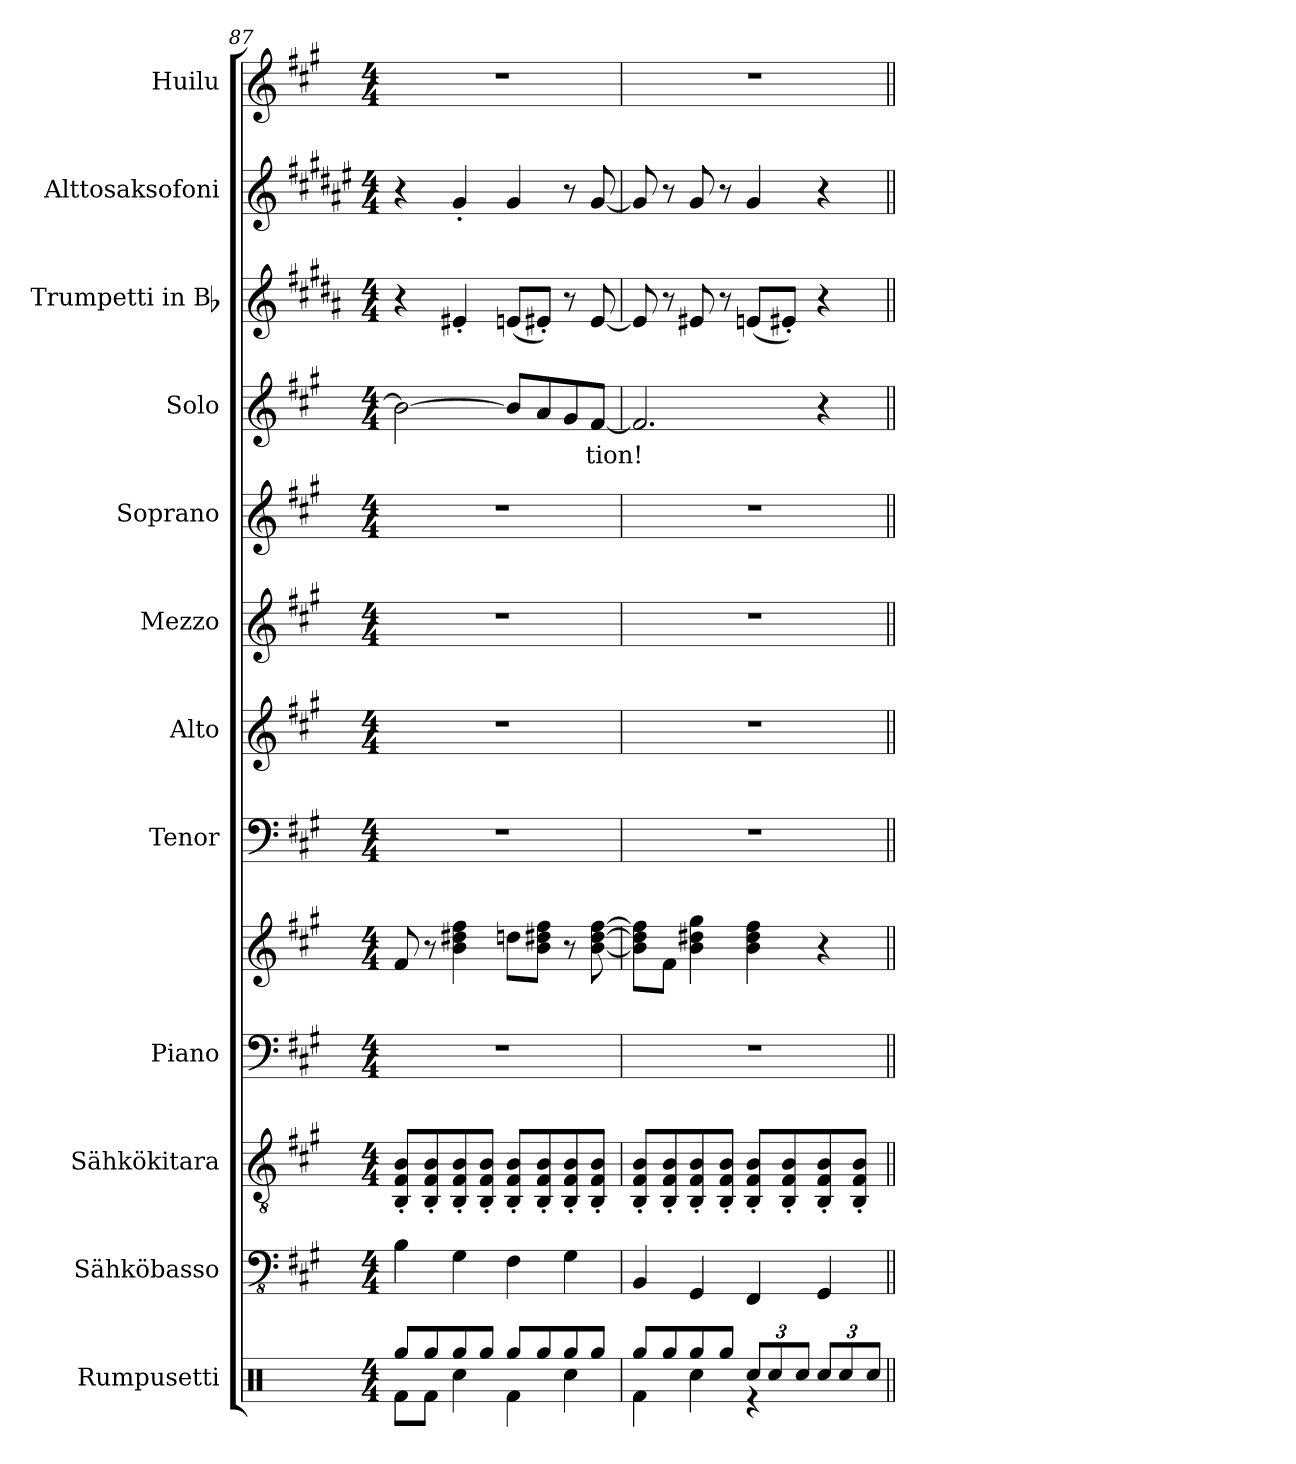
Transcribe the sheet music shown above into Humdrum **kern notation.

**kern	**kern	**kern	**kern	**kern	**kern	**kern	**kern	**kern	**kern	**text	**kern	**kern	**kern
*part12	*part11	*part10	*part9	*part9	*part8	*part7	*part6	*part5	*part4	*part4	*part3	*part2	*part1
*staff13	*staff12	*staff11	*staff10	*staff9	*staff8	*staff7	*staff6	*staff5	*staff4	*staff4	*staff3	*staff2	*staff1
*I"Rumpusetti	*I"Sähköbasso	*I"Sähkökitara	*I"Piano	*	*I"Tenor	*I"Alto	*I"Mezzo	*I"Soprano	*I"Solo	*	*I"Trumpetti in Bb	*I"Alttosaksofoni	*I"Huilu
*I'R. setti	*	*	*I'Pno.	*	*I'T.	*I'A.	*I'M.	*I'S.	*I'Solo	*	*I'Tpt. in Bb	*	*I'H.
!!LO:PB:g=z
*clefX	*clefFv4	*clefGv2	*clefF4	*clefG2	*clefF4	*clefG2	*clefG2	*clefG2	*clefG2	*	*clefG2	*clefG2	*clefG2
*	*	*	*	*	*	*	*	*	*	*	*ITrd1c2	*ITrd5c9	*
*k[]	*k[f#c#g#]	*k[f#c#g#]	*k[f#c#g#]	*k[f#c#g#]	*k[f#c#g#]	*k[f#c#g#]	*k[f#c#g#]	*k[f#c#g#]	*k[f#c#g#]	*	*k[f#c#g#]	*k[f#c#g#]	*k[f#c#g#]
*M4/4	*M4/4	*M4/4	*M4/4	*M4/4	*M4/4	*M4/4	*M4/4	*M4/4	*M4/4	*	*M4/4	*M4/4	*M4/4
=87	=87	=87	=87	=87	=87	=87	=87	=87	=87	=87	=87	=87	=87
*^	*	*	*	*	*	*	*	*	*	*	*	*	*
8Rgg/L	8Rf\L	4BB\	8BB/' 8F#/' 8B/'L	1r	8f#/	1r	1r	1r	1r	2b\_	.	4r	4r	1r
8Rgg/	8Rf\J	.	8BB/' 8F#/' 8B/'	.	8r	.	.	.	.	.	.	.	.	.
8Rgg/	4Rcc\	4GG#\	8BB/' 8F#/' 8B/'	.	4b\ 4dd#X\ 4ff#\	.	.	.	.	.	.	4d#X'/	4B'/	.
8Rgg/J	.	.	8BB/' 8F#/' 8B/'J	.	.	.	.	.	.	.	.	.	.	.
8Rgg/L	4Rf\	4FF#\	8BB/' 8F#/' 8B/'L	.	8ddn\L	.	.	.	.	8b/L]	.	(8dn/L	4B/	.
8Rgg/	.	.	8BB/' 8F#/' 8B/'	.	8b\ 8dd#X\ 8ff#\J	.	.	.	.	8a/	.	8d#X'/J)	.	.
8Rgg/	4Rcc\	4GG#\	8BB/' 8F#/' 8B/'	.	8r	.	.	.	.	8g#/	.	8r	8r	.
!	!	!	!	!	!	!	!	!	!	!	!LO:LY:b	!	!	!
8Rgg/J	.	.	8BB/' 8F#/' 8B/'J	.	[8b\ [8dd#\ [8ff#\	.	.	.	.	[8f#/J	-tion!	[8d#/	[8B/	.
=88	=88	=88	=88	=88	=88	=88	=88	=88	=88	=88	=88	=88	=88	=88
8Rgg/L	4Rf\	4BBB/	8BB/' 8F#/' 8B/'L	1r	8b\] 8dd#\] 8ff#\]L	1r	1r	1r	1r	2.f#/]	.	8d#/]	8B/]	1r
8Rgg/	.	.	8BB/' 8F#/' 8B/'	.	8f#\J	.	.	.	.	.	.	8r	8r	.
8Rgg/	4Rcc\	4GGG#/	8BB/' 8F#/' 8B/'	.	4b\ 4dd#X\ 4gg#\	.	.	.	.	.	.	8d#X/	8B/	.
8Rgg/J	.	.	8BB/' 8F#/' 8B/'J	.	.	.	.	.	.	.	.	8r	8r	.
*Xbrackettup	*	*	*	*	*	*	*	*	*	*	*	*	*	*
12Rcc/L	4r	4FFF#/	8BB/' 8F#/' 8B/'L	.	4b\ 4dd#\ 4ff#\	.	.	.	.	.	.	(8dn/L	4B/	.
12Rcc/	.	.	.	.	.	.	.	.	.	.	.	.	.	.
.	.	.	8BB/' 8F#/' 8B/'	.	.	.	.	.	.	.	.	8d#X'/J)	.	.
12Rcc/J	.	.	.	.	.	.	.	.	.	.	.	.	.	.
12Rcc/L	4ryy	4GGG#/	8BB/' 8F#/' 8B/'	.	4r	.	.	.	.	4r	.	4r	4r	.
12Rcc/	.	.	.	.	.	.	.	.	.	.	.	.	.	.
.	.	.	8BB/' 8F#/' 8B/'J	.	.	.	.	.	.	.	.	.	.	.
12Rcc/J	.	.	.	.	.	.	.	.	.	.	.	.	.	.
*v	*v	*	*	*	*	*	*	*	*	*	*	*	*	*
=||	=||	=||	=||	=||	=||	=||	=||	=||	=||	=||	=||	=||	=||
*-	*-	*-	*-	*-	*-	*-	*-	*-	*-	*-	*-	*-	*-
